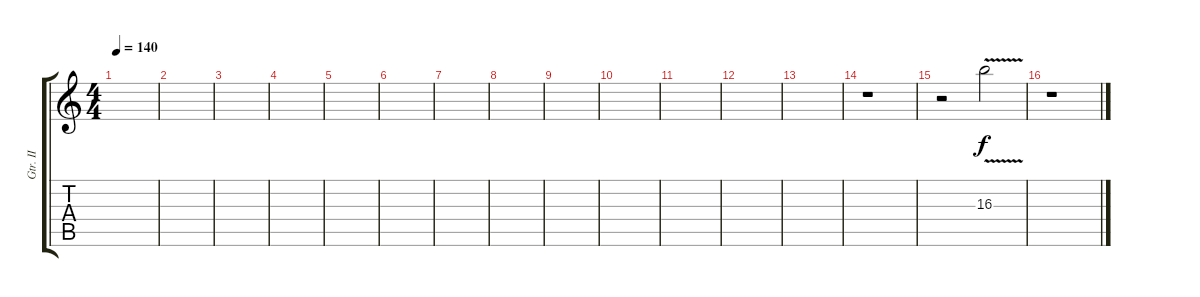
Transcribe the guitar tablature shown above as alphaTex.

\track ("Gtr. II" "Gtr. II") {instrument acousticguitarsteel}
\staff {score tabs}
\tuning (E4 B3 G3 D3 A2 E2) {hide}
\ts (4 4)
\tempo 140
\clef g2
\ks c
|
|
|
|
|
|
|
|
|
|
|
|
|
r.1 |
r.2 16.3{v}.2 |
r.1
